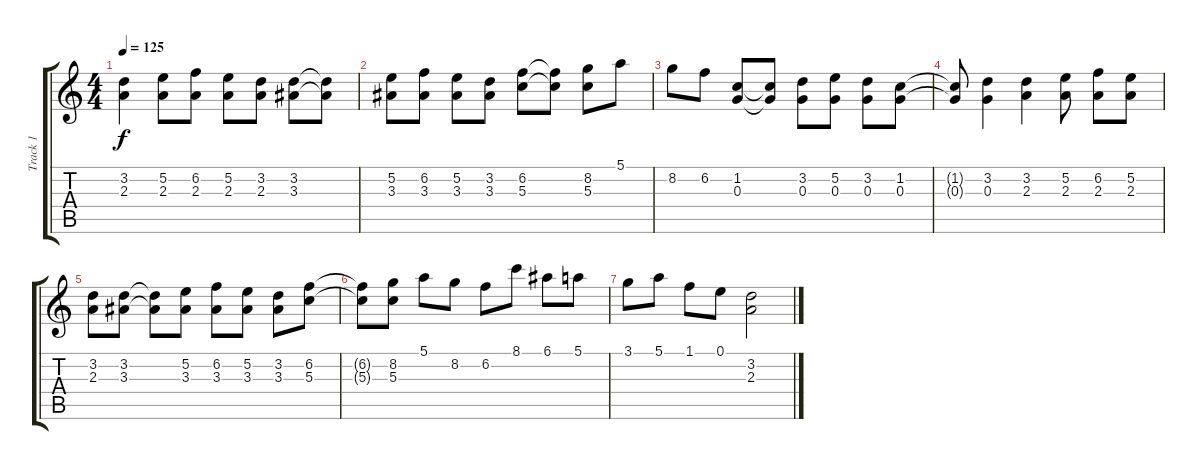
\track ("Track 1" "Track 1") {instrument distortionguitar}
\staff {score tabs}
\tuning (E4 B3 G3 D3 A2 E2) {hide}
\ts (4 4)
\tempo 125
\clef g2
\ks c
(3.2 2.3).4{dy f instrument distortionguitar} (5.2 2.3).8 (6.2 2.3).8 (5.2 2.3).8 (3.2 2.3).8 (3.2 3.3).8 (3.2{t} 3.3{t}).8 |
(5.2 3.3).8 (6.2 3.3).8 (5.2 3.3).8 (3.2 3.3).8 (6.2 5.3).8 (6.2{t} 5.3{t}).8 (8.2 5.3).8 5.1.8 |
8.2.8 6.2.8 (1.2 0.3).8 (1.2{t} 0.3{t}).8 (3.2 0.3).8 (5.2 0.3).8 (3.2 0.3).8 (1.2 0.3).8 |
(1.2{t} 0.3{t}).8 (3.2 0.3).4 (3.2 2.3).4 (5.2 2.3).8 (6.2 2.3).8 (5.2 2.3).8 |
(3.2 2.3).8 (3.2 3.3).8 (3.2{t} 3.3{t}).8 (5.2 3.3).8 (6.2 3.3).8 (5.2 3.3).8 (3.2 3.3).8 (6.2 5.3).8 |
(6.2{t} 5.3{t}).8 (8.2 5.3).8 5.1.8 8.2.8 6.2.8 8.1.8 6.1.8 5.1.8 |
3.1.8 5.1.8 1.1.8 0.1.8 (3.2 2.3).2
